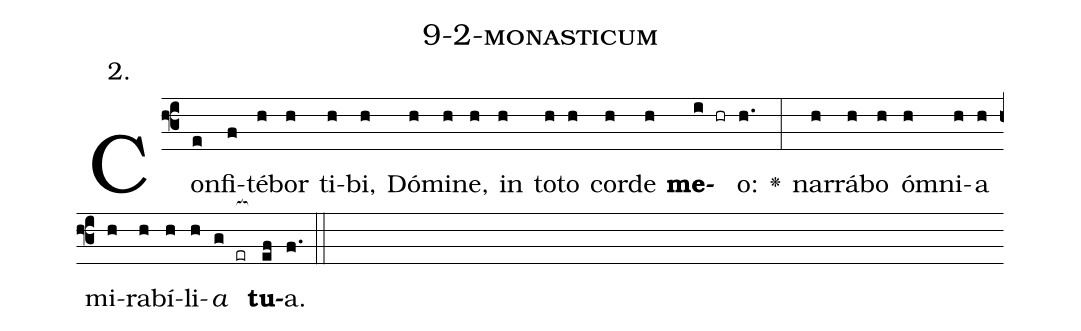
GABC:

name: 9-2-monasticum;
annotation: 2.;
%%
(f3)Con(e)fi(f)té(h)bor(h) ti(h)bi,(h) Dó(h)mi(h)ne,(h) in(h) to(h)to(h) cor(h)de(h) <b>me</b>(i hr)o:(h.) <v>\greheightstar</v>(:) nar(h)rá(h)bo(h) óm(h)ni(h)a(h) mi(h)ra(h)bí(h)li(h)<i>a</i>(g er[ocb:1{]) <b>tu</b>(ef[ocb:0}])a.(f.) (::)


%E(h) u(h) o(h) u(g) a(ef) e.(f.) (::)
